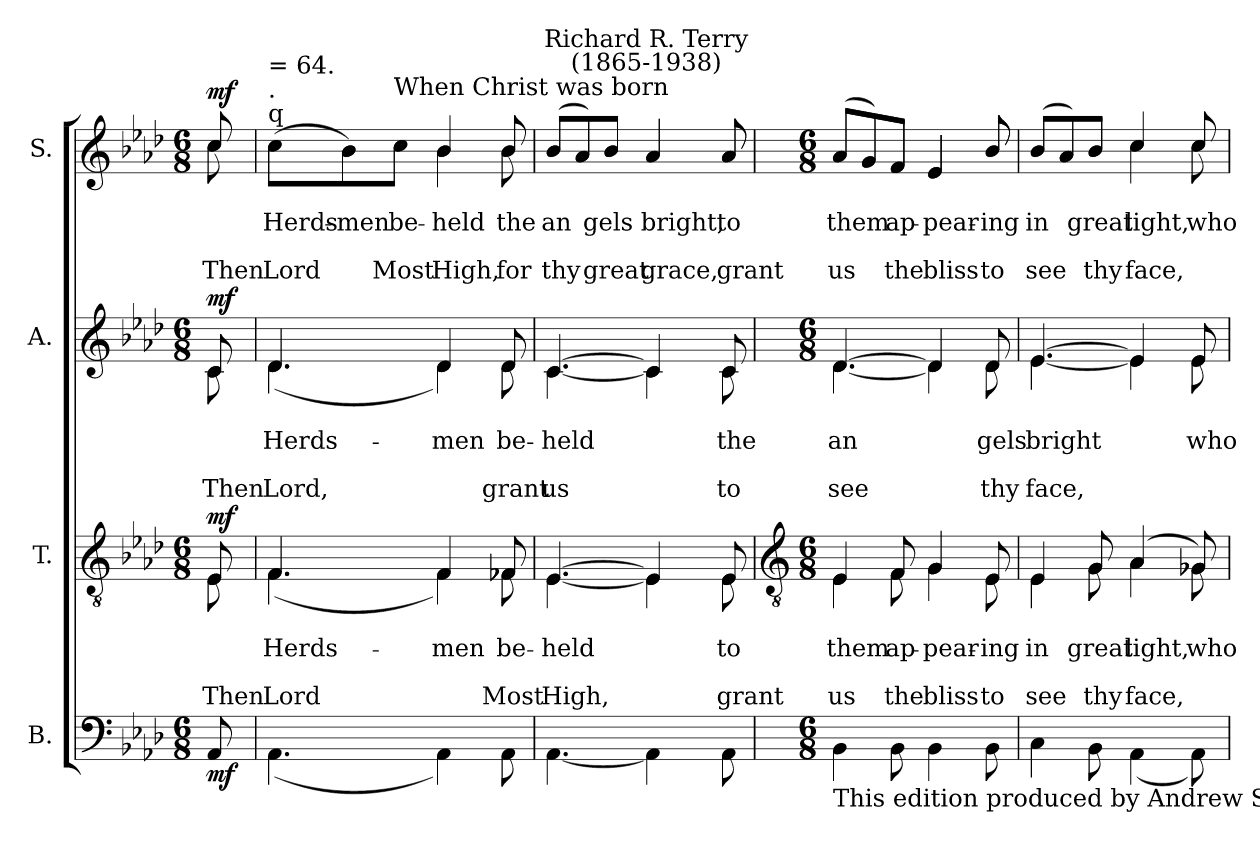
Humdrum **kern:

**kern	**dynam	**kern	**text	**text	**text	**text	**dynam	**kern	**text	**text	**text	**text	**dynam	**kern	**text	**text	**text	**text	**dynam
*part4	*part4	*part3	*part3	*part3	*part3	*part3	*part3	*part2	*part2	*part2	*part2	*part2	*part2	*part1	*part1	*part1	*part1	*part1	*part1
*staff4	*staff4	*staff3	*staff3	*staff3	*staff3	*staff3	*staff3	*staff2	*staff2	*staff2	*staff2	*staff2	*staff2	*staff1	*staff1	*staff1	*staff1	*staff1	*staff1
*I"B.	*	*I"T.	*	*	*	*	*	*I"A.	*	*	*	*	*	*I"S.	*	*	*	*	*
*clefF4	*	*clefGv2	*	*	*	*	*	*clefG2	*	*	*	*	*	*clefG2	*	*	*	*	*
*k[b-e-a-d-]	*	*k[b-e-a-d-]	*	*	*	*	*	*k[b-e-a-d-]	*	*	*	*	*	*k[b-e-a-d-]	*	*	*	*	*
*A-:	*	*A-:	*	*	*	*	*	*A-:	*	*	*	*	*	*A-:	*	*	*	*	*
*M6/8	*	*M6/8	*	*	*	*	*	*M6/8	*	*	*	*	*	*M6/8	*	*	*	*	*
=	=	=	=	=	=	=	=	=	=	=	=	=	=	=	=	=	=	=	=
*^	*	*	*	*	*	*	*	*	*	*	*	*	*	*	*	*	*	*	*
!	!	!	!	!	!	!	!	!	!	!	!	!	!	!	!LO:TX:a:B:t=Moderato	!	!	!	!	!
!	!	!	!	!	!	!	!	!	!	!	!	!	!	!	!LO:TX:a:cj:t=15th century	!	!	!	!	!
!	!	!	!	!LO:LY:b	!	!LO:LY:b	!	!	!	!	!	!	!	!	!	!	!	!	!	!
*	*	*	*^	*	*	*	*	*	*	*	*	*	*	*	*	*	*	*	*	*
!	!	!	!	!	!	!	!	!LO:LY:b	!	!	!LO:LY:b	!	!LO:LY:b	!	!	!	!	!	!	!	!
*	*	*	*	*	*	*	*	*	*	*^	*	*	*	*	*	*	*	*	*	*	*
!	!	!	!	!	!	!	!	!	!	!	!	!	!	!	!LO:LY:b	!	!	!LO:LY:b	!	!LO:LY:b	!	!
*	*	*	*	*	*	*	*	*	*	*	*	*	*	*	*	*	*^	*	*	*	*	*
!	!	!LO:DY:b	!	!	!	!	!	!	!LO:DY:b	!	!	!	!	!	!	!LO:DY:b	!	!	!	!	!	!LO:LY:b	!LO:DY:a
8ryy	8AA-	mf	8E-	8E-	.	.	.	Then	mf	8c	8c	.	.	.	Then	mf	8cc	8cc	.	.	.	Then	mf
=1	=1	=1	=1	=1	=1	=1	=1	=1	=1	=1	=1	=1	=1	=1	=1	=1	=1	=1	=1	=1	=1	=1	=1
!	!	!	!	!	!	!	!	!	!	!	!	!	!	!	!	!	!LO:TX:a:t=q	!	!	!	!	!	!
!	!	!	!	!	!	!	!	!	!	!	!	!	!	!	!	!	!LO:TX:a:t=.	!	!	!	!	!	!
!	!	!	!	!	!	!	!	!	!	!	!	!	!	!	!	!	!LO:TX:a:t== 64.	!	!	!	!	!	!
!LO:N:vis=1	!	!	!	!	!LO:LY:b	!	!LO:LY:b	!	!	!	!	!	!	!	!	!	!	!	!	!	!	!	!
!	!	!	!	!	!	!LO:LY:b	!	!LO:LY:b	!	!	!	!LO:LY:b	!	!LO:LY:b	!	!	!	!	!	!	!	!	!
!	!	!	!	!	!	!	!	!	!	!	!	!	!LO:LY:b	!	!LO:LY:b	!	!	!	!LO:LY:b	!	!LO:LY:b	!	!
!	!	!	!	!	!	!	!	!	!	!	!	!	!	!	!	!	!	!	!	!LO:LY:b	!	!LO:LY:b	!
2.ryy	(<4.AA-	.	4.F	(<4.F	.	Herds-	.	-Lord	.	4.d-	(<4.d-	.	Herds-	.	-Lord,	.	(>8cc\L	8cc\L	.	Herds-	.	-Lord	.
!	!	!	!	!	!	!	!	!	!	!	!	!	!	!	!	!	!	!	!	!LO:LY:b	!	!	!
.	.	.	.	.	.	.	.	.	.	.	.	.	.	.	.	.	8b-\)	8b-\	.	men	.	.	.
!	!	!	!	!	!	!	!	!	!	!	!	!	!	!	!	!	!LO:TX:a:t=When Christ was born	!	!	!	!	!	!
!	!	!	!	!	!	!	!	!	!	!	!	!	!	!	!	!	!	!	!LO:LY:b	!	!LO:LY:b	!	!
!	!	!	!	!	!	!	!	!	!	!	!	!	!	!	!	!	!	!	!	!LO:LY:b	!	!LO:LY:b	!
.	.	.	.	.	.	.	.	.	.	.	.	.	.	.	.	.	8cc\J	8cc\J	.	be-	.	-Most	.
!	!	!	!	!	!	!LO:LY:b	!	!	!	!	!	!	!LO:LY:b	!	!	!	!	!	!LO:LY:b	!	!LO:LY:b	!	!
!	!	!	!	!	!	!	!	!	!	!	!	!	!	!	!	!	!	!	!	!LO:LY:b	!	!LO:LY:b	!
.	4AA-)	.	4F	4F)	.	men	.	.	.	4d-	4d-)	.	men	.	.	.	4b-	4b-	.	held	.	High,	.
!	!	!	!	!	!LO:LY:b	!	!LO:LY:b	!	!	!	!	!	!	!	!	!	!	!	!	!	!	!	!
!	!	!	!	!	!	!LO:LY:b	!	!LO:LY:b	!	!	!	!LO:LY:b	!	!LO:LY:b	!	!	!	!	!	!	!	!	!
!	!	!	!	!	!	!	!	!	!	!	!	!	!LO:LY:b	!	!LO:LY:b	!	!	!	!LO:LY:b	!	!LO:LY:b	!	!
!	!	!	!	!	!	!	!	!	!	!	!	!	!	!	!	!	!	!	!	!LO:LY:b	!	!LO:LY:b	!
.	8AA-	.	8F-X	8F-X	.	be-	.	-Most	.	8d-	8d-	.	be-	.	-grant	.	8b-	8b-	.	the	.	for	.
=2	=2	=2	=2	=2	=2	=2	=2	=2	=2	=2	=2	=2	=2	=2	=2	=2	=2	=2	=2	=2	=2	=2	=2
!LO:N:vis=1	!	!	!	!	!LO:LY:b	!	!LO:LY:b	!	!	!	!	!	!	!	!	!	!	!	!	!	!	!	!
!	!	!	!	!	!	!LO:LY:b	!	!LO:LY:b	!	!	!	!LO:LY:b	!	!LO:LY:b	!	!	!	!	!	!	!	!	!
!	!	!	!	!	!	!	!	!	!	!	!	!	!LO:LY:b	!	!LO:LY:b	!	!	!	!LO:LY:b	!	!LO:LY:b	!	!
!	!	!	!	!	!	!	!	!	!	!	!	!	!	!	!	!	!	!	!	!LO:LY:b	!	!LO:LY:b	!
2.ryy	[4.AA-	.	[4.E-	[4.E-	.	held	.	High,	.	[4.c	[4.c	.	held	.	us	.	(<8b-/L	8b-/L	.	an	.	thy	.
.	.	.	.	.	.	.	.	.	.	.	.	.	.	.	.	.	8a-/)	8a-/	.	.	.	.	.
!	!	!	!	!	!	!	!	!	!	!	!	!	!	!	!	!	!	!	!LO:LY:b	!	!LO:LY:b	!	!
!	!	!	!	!	!	!	!	!	!	!	!	!	!	!	!	!	!	!	!	!LO:LY:b	!	!LO:LY:b	!
.	.	.	.	.	.	.	.	.	.	.	.	.	.	.	.	.	8b-/J	8b-/J	.	gels	.	great	.
!	!	!	!	!	!	!	!	!	!	!	!	!	!	!	!	!	!LO:TX:a:cj:t=Richard R. Terry\n(1865-1938)	!	!	!	!	!	!
!	!	!	!	!	!	!	!	!	!	!	!	!	!	!	!	!	!	!	!LO:LY:b	!	!LO:LY:b	!	!
!	!	!	!	!	!	!	!	!	!	!	!	!	!	!	!	!	!	!	!	!LO:LY:b	!	!LO:LY:b	!
.	4AA-]	.	4E-]	4E-]	.	.	.	.	.	4c]	4c]	.	.	.	.	.	4a-/	4a-/	.	bright,	.	grace,	.
!	!	!	!	!	!LO:LY:b	!	!LO:LY:b	!	!	!	!	!	!	!	!	!	!	!	!	!	!	!	!
!	!	!	!	!	!	!LO:LY:b	!	!LO:LY:b	!	!	!	!LO:LY:b	!	!LO:LY:b	!	!	!	!	!	!	!	!	!
!	!	!	!	!	!	!	!	!	!	!	!	!	!LO:LY:b	!	!LO:LY:b	!	!	!	!LO:LY:b	!	!LO:LY:b	!	!
!	!	!	!	!	!	!	!	!	!	!	!	!	!	!	!	!	!	!	!	!LO:LY:b	!	!LO:LY:b	!
.	8AA-	.	8E-	8E-	.	to	.	grant	.	8c	8c	.	the	.	to	.	8a-/	8a-/	.	to	.	grant	.
!!LO:LB:g=z	!!
=3	=3	=3	=3	=3	=3	=3	=3	=3	=3	=3	=3	=3	=3	=3	=3	=3	=3	=3	=3	=3	=3	=3	=3
*	*	*	*clefGv2	*	*	*	*	*	*	*	*	*	*	*	*	*	*	*	*	*	*	*	*
*M6/8	*	*	*M6/8	*	*	*	*	*	*	*M6/8	*	*	*	*	*	*	*M6/8	*	*	*	*	*	*
!LO:TX:b:t=This edition produced by Andrew Sims 2020	!	!	!	!	!	!	!	!	!	!	!	!	!	!	!	!	!	!	!	!	!	!	!
!LO:N:vis=1	!	!	!	!	!LO:LY:b	!	!LO:LY:b	!	!	!	!	!	!	!	!	!	!	!	!	!	!	!	!
!	!	!	!	!	!	!LO:LY:b	!	!LO:LY:b	!	!	!	!LO:LY:b	!	!LO:LY:b	!	!	!	!	!	!	!	!	!
!	!	!	!	!	!	!	!	!	!	!	!	!	!LO:LY:b	!	!LO:LY:b	!	!	!	!LO:LY:b	!	!LO:LY:b	!	!
!	!	!	!	!	!	!	!	!	!	!	!	!	!	!	!	!	!	!	!	!LO:LY:b	!	!LO:LY:b	!
2.ryy	4BB-	.	4E-	4E-	.	them	.	us	.	[4.d-	[4.d-	.	-an	.	see	.	(<8a-/L	8a-/L	.	them	.	us	.
.	.	.	.	.	.	.	.	.	.	.	.	.	.	.	.	.	8g/)	8g/	.	.	.	.	.
!	!	!	!	!	!LO:LY:b	!	!LO:LY:b	!	!	!	!	!	!	!	!	!	!	!	!	!	!	!	!
!	!	!	!	!	!	!LO:LY:b	!	!LO:LY:b	!	!	!	!	!	!	!	!	!	!	!LO:LY:b	!	!LO:LY:b	!	!
!	!	!	!	!	!	!	!	!	!	!	!	!	!	!	!	!	!	!	!	!LO:LY:b	!	!LO:LY:b	!
.	8BB-	.	8F	8F	.	ap-	.	-the	.	.	.	.	.	.	.	.	8f/J	8f/J	.	ap-	.	-the	.
!	!	!	!	!	!LO:LY:b	!	!LO:LY:b	!	!	!	!	!	!	!	!	!	!	!	!	!	!	!	!
!	!	!	!	!	!	!LO:LY:b	!	!LO:LY:b	!	!	!	!	!	!	!	!	!	!	!LO:LY:b	!	!LO:LY:b	!	!
!	!	!	!	!	!	!	!	!	!	!	!	!	!	!	!	!	!	!	!	!LO:LY:b	!	!LO:LY:b	!
.	4BB-	.	4G	4G	.	pear-	.	-bliss	.	4d-]	4d-]	.	.	.	.	.	4e-/	4e-/	.	pear-	.	-bliss	.
!	!	!	!	!	!LO:LY:b	!	!LO:LY:b	!	!	!	!	!	!	!	!	!	!	!	!	!	!	!	!
!	!	!	!	!	!	!LO:LY:b	!	!LO:LY:b	!	!	!	!LO:LY:b	!	!LO:LY:b	!	!	!	!	!	!	!	!	!
!	!	!	!	!	!	!	!	!	!	!	!	!	!LO:LY:b	!	!LO:LY:b	!	!	!	!LO:LY:b	!	!LO:LY:b	!	!
!	!	!	!	!	!	!	!	!	!	!	!	!	!	!	!	!	!	!	!	!LO:LY:b	!	!LO:LY:b	!
.	8BB-	.	8E-	8E-	.	ing	.	to	.	8d-	8d-	.	gels	.	thy	.	8b-/	8b-/	.	ing	.	to	.
=4	=4	=4	=4	=4	=4	=4	=4	=4	=4	=4	=4	=4	=4	=4	=4	=4	=4	=4	=4	=4	=4	=4	=4
!LO:N:vis=1	!	!	!	!	!LO:LY:b	!	!LO:LY:b	!	!	!	!	!	!	!	!	!	!	!	!	!	!	!	!
!	!	!	!	!	!	!LO:LY:b	!	!LO:LY:b	!	!	!	!LO:LY:b	!	!LO:LY:b	!	!	!	!	!	!	!	!	!
!	!	!	!	!	!	!	!	!	!	!	!	!	!LO:LY:b	!	!LO:LY:b	!	!	!	!LO:LY:b	!	!LO:LY:b	!	!
!	!	!	!	!	!	!	!	!	!	!	!	!	!	!	!	!	!	!	!	!LO:LY:b	!	!LO:LY:b	!
2.ryy	4C	.	4E-	4E-	.	in	.	see	.	[4.e-	[4.e-	.	bright	.	face,	.	(<8b-/L	8b-/L	.	in	.	see	.
.	.	.	.	.	.	.	.	.	.	.	.	.	.	.	.	.	8a-/)	8a-/	.	.	.	.	.
!	!	!	!	!	!LO:LY:b	!	!LO:LY:b	!	!	!	!	!	!	!	!	!	!	!	!	!	!	!	!
!	!	!	!	!	!	!LO:LY:b	!	!LO:LY:b	!	!	!	!	!	!	!	!	!	!	!LO:LY:b	!	!LO:LY:b	!	!
!	!	!	!	!	!	!	!	!	!	!	!	!	!	!	!	!	!	!	!	!LO:LY:b	!	!LO:LY:b	!
.	8BB-	.	8G	8G	.	great	.	thy	.	.	.	.	.	.	.	.	8b-/J	8b-/J	.	great	.	thy	.
!	!	!	!	!	!LO:LY:b	!	!LO:LY:b	!	!	!	!	!	!	!	!	!	!	!	!	!	!	!	!
!	!	!	!	!	!	!LO:LY:b	!	!LO:LY:b	!	!	!	!	!	!	!	!	!	!	!LO:LY:b	!	!LO:LY:b	!	!
!	!	!	!	!	!	!	!	!	!	!	!	!	!	!	!	!	!	!	!	!LO:LY:b	!	!LO:LY:b	!
.	(<4AA-	.	(<4A-	4A-	.	light,	.	face,	.	4e-]	4e-]	.	.	.	.	.	4cc	4cc	.	light,	.	face,	.
!	!	!	!	!	!	!LO:LY:b	!	!	!	!	!	!	!LO:LY:b	!	!	!	!	!	!	!LO:LY:b	!	!	!
.	8AA-)	.	8G-X)	8G-X	.	who	.	.	.	8e-	8e-	.	who	.	.	.	8cc	8cc	.	who	.	.	.
*v	*v	*	*	*	*	*	*	*	*	*v	*v	*	*	*	*	*	*v	*v	*	*	*	*	*
*	*	*v	*v	*	*	*	*	*	*	*	*	*	*	*	*	*	*	*	*	*
=	=	=	=	=	=	=	=	=	=	=	=	=	=	=	=	=	=	=	=
*-	*-	*-	*-	*-	*-	*-	*-	*-	*-	*-	*-	*-	*-	*-	*-	*-	*-	*-	*-
